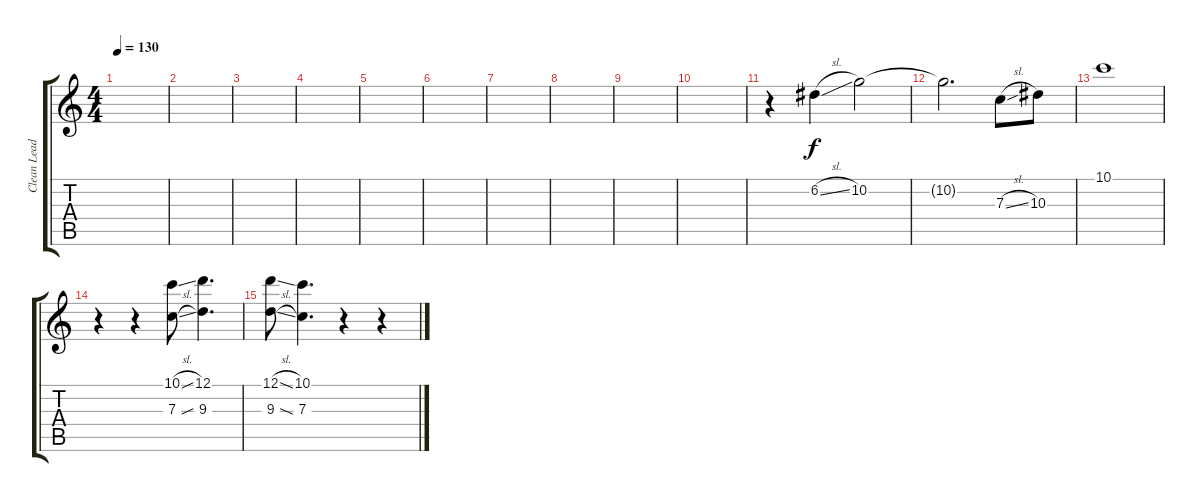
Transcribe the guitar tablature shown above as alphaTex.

\track ("Clean Lead" "Clean Lead") {instrument electricguitarjazz}
\staff {score tabs}
\tuning (D4 A3 F3 C3 G2 C2) {hide}
\ts (4 4)
\tempo 130
\clef g2
\ks c
|
|
|
|
|
|
|
|
|
|
r.4 6.2{sl}.4 10.2.2 |
10.2{t}.2{d} 7.3{sl}.8 10.3.8 |
10.1.1 |
r.4 r.4 (10.1{sl} 7.3{sl}).8 (12.1 9.3).4{d} |
(12.1{sl} 9.3{sl}).8 (10.1 7.3).4{d} r.4 r.4
